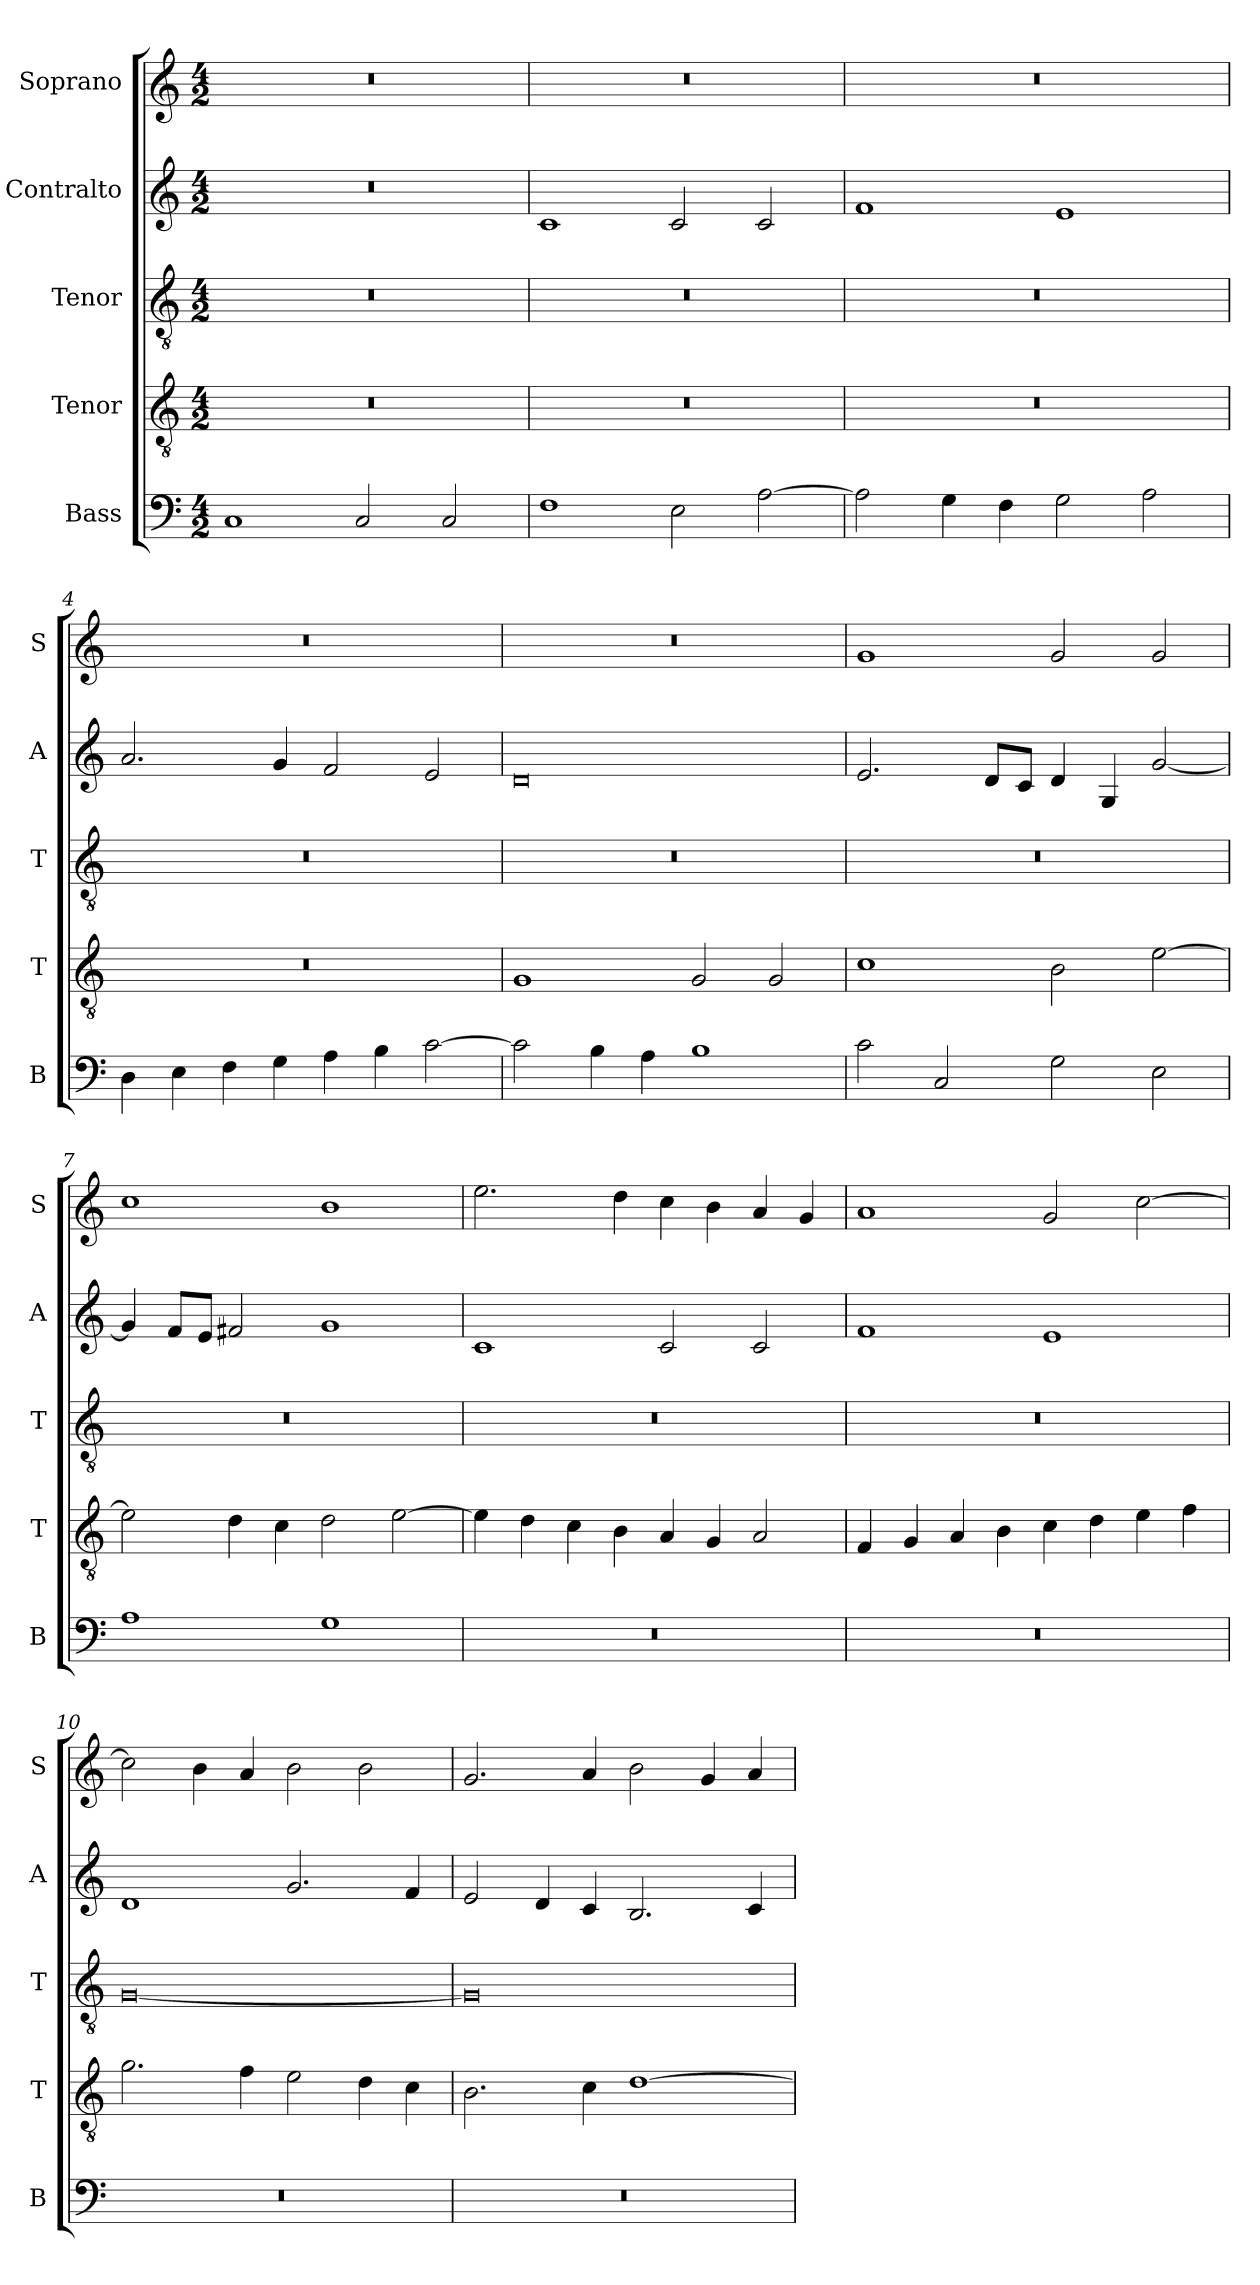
**kern	**kern	**kern	**kern	**kern
*part5	*part4	*part3	*part2	*part1
*staff5	*staff4	*staff3	*staff2	*staff1
*I"Bass	*I"Tenor	*I"Tenor	*I"Contralto	*I"Soprano
*I'B	*I'T	*I'T	*I'A	*I'S
*clefF4	*clefGv2	*clefGv2	*clefG2	*clefG2
*k[]	*k[]	*k[]	*k[]	*k[]
*G:mix	*G:mix	*G:mix	*G:mix	*G:mix
*M4/2	*M4/2	*M4/2	*M4/2	*M4/2
=1	=1	=1	=1	=1
1C	0r	0r	0r	0r
2C	.	.	.	.
2C	.	.	.	.
=2	=2	=2	=2	=2
1F	0r	0r	1c	0r
2E	.	.	2c	.
[2A	.	.	2c	.
=3	=3	=3	=3	=3
2A]	0r	0r	1f	0r
4G	.	.	.	.
4F	.	.	.	.
2G	.	.	1e	.
2A	.	.	.	.
=4	=4	=4	=4	=4
4D	0r	0r	2.a	0r
4E	.	.	.	.
4F	.	.	.	.
4G	.	.	4g	.
4A	.	.	2f	.
4B	.	.	.	.
[2c	.	.	2e	.
=5	=5	=5	=5	=5
2c]	1G	0r	0d	0r
4B	.	.	.	.
4A	.	.	.	.
1B	2G	.	.	.
.	2G	.	.	.
=6	=6	=6	=6	=6
2c	1c	0r	2.e	1g
2C	.	.	.	.
.	.	.	8d/L	.
.	.	.	8c/J	.
2G	2B	.	4d	2g
.	.	.	4G	.
2E	[2e	.	[2g	2g
=7	=7	=7	=7	=7
1A	2e]	0r	4g]	1cc
.	.	.	8f/L	.
.	.	.	8e/J	.
.	4d	.	2f#X	.
.	4c	.	.	.
1G	2d	.	1g	1b
.	[2e	.	.	.
=8	=8	=8	=8	=8
0r	4e]	0r	1c	2.ee
.	4d	.	.	.
.	4c	.	.	.
.	4B	.	.	4dd
.	4A	.	2c	4cc
.	4G	.	.	4b
.	2A	.	2c	4a
.	.	.	.	4g
=9	=9	=9	=9	=9
0r	4F	0r	1f	1a
.	4G	.	.	.
.	4A	.	.	.
.	4B	.	.	.
.	4c	.	1e	2g
.	4d	.	.	.
.	4e	.	.	[2cc
.	4f	.	.	.
=10	=10	=10	=10	=10
0r	2.g	[0G	1d	2cc]
.	.	.	.	4b
.	4f	.	.	4a
.	2e	.	2.g	2b
.	4d	.	.	2b
.	4c	.	4f	.
=11	=11	=11	=11	=11
0r	2.B	0G]	2e	2.g
.	.	.	4d	.
.	4c	.	4c	4a
.	[1d	.	2.B	2b
.	.	.	.	4g
.	.	.	4c	4a
=	=	=	=	=
*-	*-	*-	*-	*-
